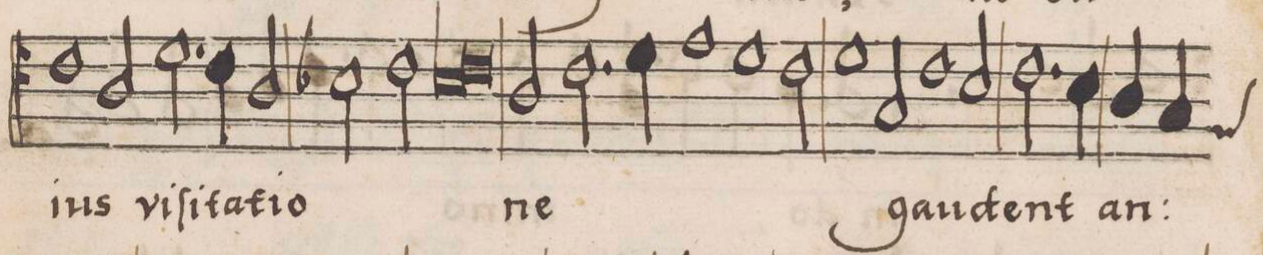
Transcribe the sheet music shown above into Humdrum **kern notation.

**kern	**text	**text
*I"ALTVS	*	*
*clefC4	*	*
*k[]	*	*
*met(C|)	*	*
*M2/1	*	*
1c	-ius	.
2A/	vi-	.
2.d\	-ſi-	.
=33-	=33-	=33-
4c\	-ta-	.
2A/	-ti-	.
2B-X\	-o-	.
2c\	.	.
=34-	=34-	=34-
*lig	*	*
1B-y	.	.
1c	.	.
*Xlig	*	*
=35-	=35-	=35-
2A/	-ne	.
2.c\	.	.
4d\	.	.
1e\	.	.
=36-	=36-	=36-
1d	.	.
2c\	.	.
=37-	=37-	=37-
1d	.	.
2G/	.	.
1c\	gau-	.
=38-	=38-	=38-
2Bny/	.	.
2.c\	-dent	.
4B\	.	.
=39-	=39-	=39-
4A/	an-	.
*custos:F	*	*
4G/	.	.
*-	*-	*-
